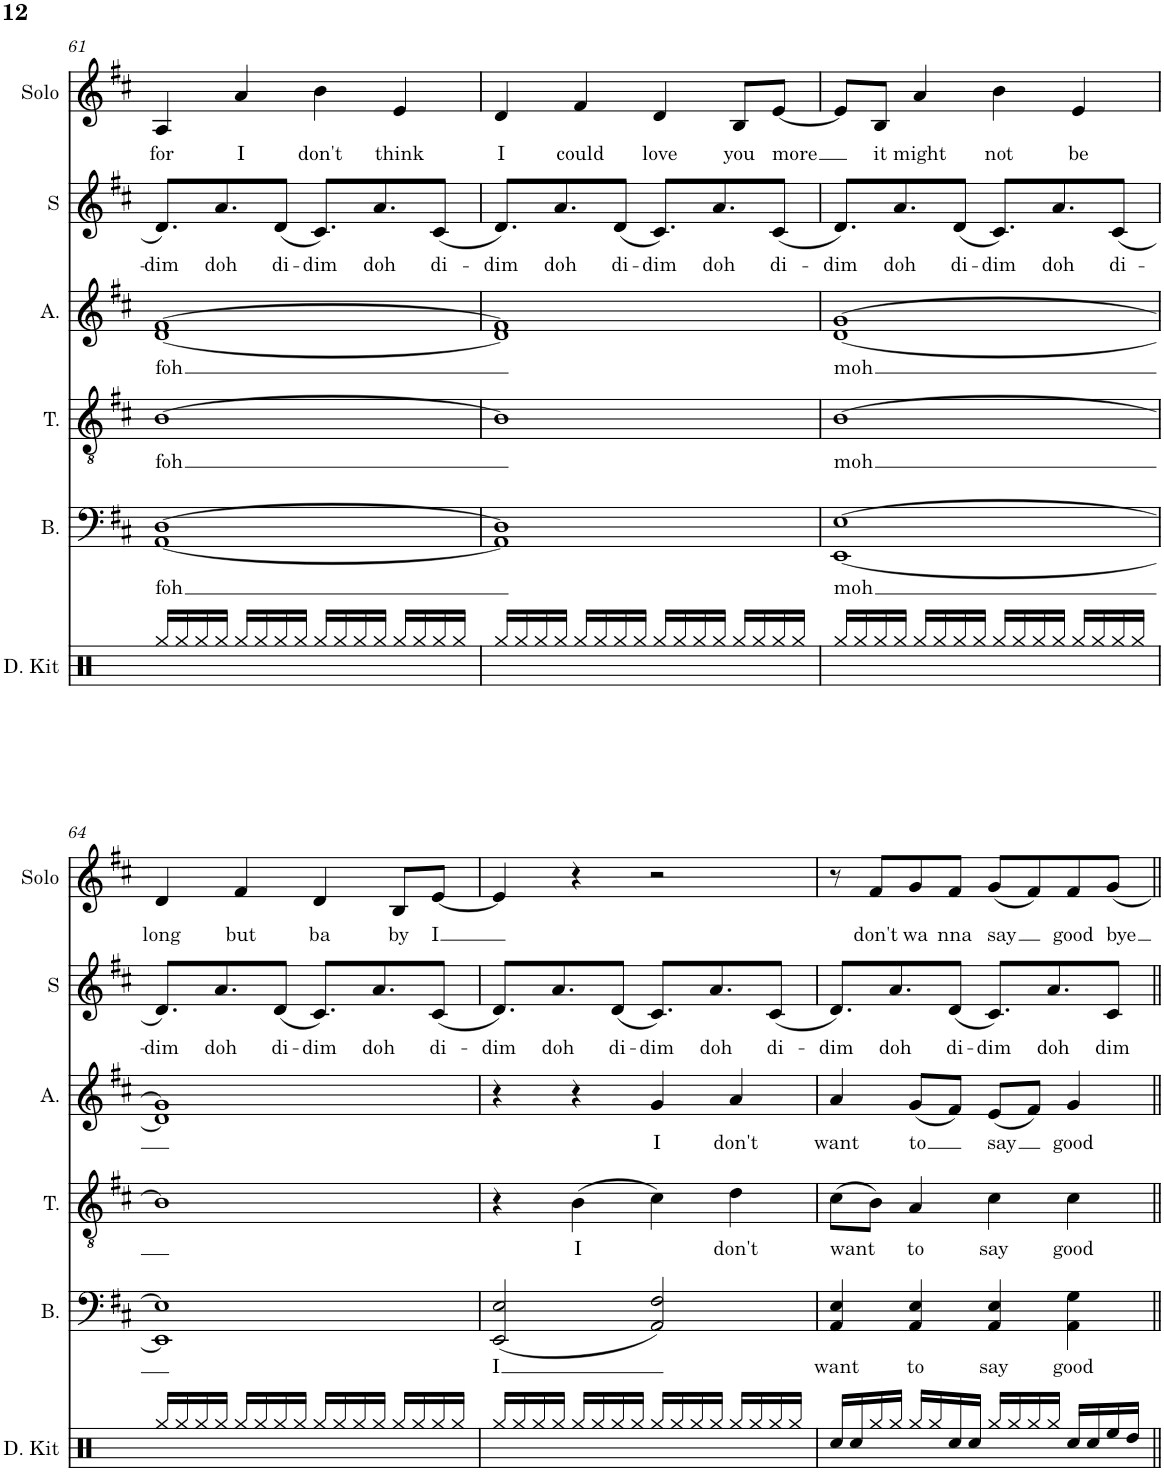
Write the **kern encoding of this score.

**kern	**kern	**text	**kern	**text	**kern	**text	**kern	**text	**kern	**text
*part6	*part5	*part5	*part4	*part4	*part3	*part3	*part2	*part2	*part1	*part1
*staff6	*staff5	*staff5	*staff4	*staff4	*staff3	*staff3	*staff2	*staff2	*staff1	*staff1
*I"Drum Kit	*I"Bass	*	*I"Tenor	*	*I"Alto	*	*I"Soprano	*	*I"Solo	*
*I'D. Kit	*I'B.	*	*I'T.	*	*I'A.	*	*I'S	*	*I'Solo	*
!!LO:PB:g=z
*clefX	*clefF4	*	*clefGv2	*	*clefG2	*	*clefG2	*	*clefG2	*
*k[]	*k[f#c#]	*	*k[f#c#]	*	*k[f#c#]	*	*k[f#c#]	*	*k[f#c#]	*
*M4/4	*M4/4	*	*M4/4	*	*M4/4	*	*M4/4	*	*M4/4	*
=61	=61	=61	=61	=61	=61	=61	=61	=61	=61	=61
!	!	!LO:LY:b	!	!LO:LY:b	!	!LO:LY:b	!	!LO:LY:b	!	!LO:LY:b
16Rgg/LL	[1AA [1D	foh	[1B	foh	[1d [1f#	foh	8.d/L	-dim	4A/	for
16Rgg/	.	.	.	.	.	.	.	.	.	.
16Rgg/	.	.	.	.	.	.	.	.	.	.
!	!	!	!	!	!	!	!	!LO:LY:b	!	!
16Rgg/JJ	.	.	.	.	.	.	8.a/	doh	.	.
!	!	!	!	!	!	!	!	!	!	!LO:LY:b
16Rgg/LL	.	.	.	.	.	.	.	.	4a/	I
16Rgg/	.	.	.	.	.	.	.	.	.	.
!	!	!	!	!	!	!	!	!LO:LY:b	!	!
16Rgg/	.	.	.	.	.	.	(8d/J	di-	.	.
16Rgg/JJ	.	.	.	.	.	.	.	.	.	.
!	!	!	!	!	!	!	!	!LO:LY:b	!	!LO:LY:b
16Rgg/LL	.	.	.	.	.	.	8.c#/L)	-dim	4b\	don't
16Rgg/	.	.	.	.	.	.	.	.	.	.
16Rgg/	.	.	.	.	.	.	.	.	.	.
!	!	!	!	!	!	!	!	!LO:LY:b	!	!
16Rgg/JJ	.	.	.	.	.	.	8.a/	doh	.	.
!	!	!	!	!	!	!	!	!	!	!LO:LY:b
16Rgg/LL	.	.	.	.	.	.	.	.	4e/	think
16Rgg/	.	.	.	.	.	.	.	.	.	.
!	!	!	!	!	!	!	!	!LO:LY:b	!	!
16Rgg/	.	.	.	.	.	.	(8c#/J	di-	.	.
16Rgg/JJ	.	.	.	.	.	.	.	.	.	.
=62	=62	=62	=62	=62	=62	=62	=62	=62	=62	=62
!	!	!	!	!	!	!	!	!LO:LY:b	!	!LO:LY:b
16Rgg/LL	1AA] 1D]	.	1B]	.	1d] 1f#]	.	8.d/L)	-dim	4d/	I
16Rgg/	.	.	.	.	.	.	.	.	.	.
16Rgg/	.	.	.	.	.	.	.	.	.	.
!	!	!	!	!	!	!	!	!LO:LY:b	!	!
16Rgg/JJ	.	.	.	.	.	.	8.a/	doh	.	.
!	!	!	!	!	!	!	!	!	!	!LO:LY:b
16Rgg/LL	.	.	.	.	.	.	.	.	4f#/	could
16Rgg/	.	.	.	.	.	.	.	.	.	.
!	!	!	!	!	!	!	!	!LO:LY:b	!	!
16Rgg/	.	.	.	.	.	.	(8d/J	di-	.	.
16Rgg/JJ	.	.	.	.	.	.	.	.	.	.
!	!	!	!	!	!	!	!	!LO:LY:b	!	!LO:LY:b
16Rgg/LL	.	.	.	.	.	.	8.c#/L)	-dim	4d/	love
16Rgg/	.	.	.	.	.	.	.	.	.	.
16Rgg/	.	.	.	.	.	.	.	.	.	.
!	!	!	!	!	!	!	!	!LO:LY:b	!	!
16Rgg/JJ	.	.	.	.	.	.	8.a/	doh	.	.
!	!	!	!	!	!	!	!	!	!	!LO:LY:b
16Rgg/LL	.	.	.	.	.	.	.	.	8B/L	you
16Rgg/	.	.	.	.	.	.	.	.	.	.
!	!	!	!	!	!	!	!	!LO:LY:b	!	!LO:LY:b
16Rgg/	.	.	.	.	.	.	(8c#/J	di-	[8e/J	more
16Rgg/JJ	.	.	.	.	.	.	.	.	.	.
=63	=63	=63	=63	=63	=63	=63	=63	=63	=63	=63
!	!	!LO:LY:b	!	!LO:LY:b	!	!LO:LY:b	!	!LO:LY:b	!	!
16Rgg/LL	[1EE [1E	moh	[1B	moh	[1d [1g	moh	8.d/L)	-dim	8e/L]	.
16Rgg/	.	.	.	.	.	.	.	.	.	.
!	!	!	!	!	!	!	!	!	!	!LO:LY:b
16Rgg/	.	.	.	.	.	.	.	.	8B/J	it
!	!	!	!	!	!	!	!	!LO:LY:b	!	!
16Rgg/JJ	.	.	.	.	.	.	8.a/	doh	.	.
!	!	!	!	!	!	!	!	!	!	!LO:LY:b
16Rgg/LL	.	.	.	.	.	.	.	.	4a/	might
16Rgg/	.	.	.	.	.	.	.	.	.	.
!	!	!	!	!	!	!	!	!LO:LY:b	!	!
16Rgg/	.	.	.	.	.	.	(8d/J	di-	.	.
16Rgg/JJ	.	.	.	.	.	.	.	.	.	.
!	!	!	!	!	!	!	!	!LO:LY:b	!	!LO:LY:b
16Rgg/LL	.	.	.	.	.	.	8.c#/L)	-dim	4b\	not
16Rgg/	.	.	.	.	.	.	.	.	.	.
16Rgg/	.	.	.	.	.	.	.	.	.	.
!	!	!	!	!	!	!	!	!LO:LY:b	!	!
16Rgg/JJ	.	.	.	.	.	.	8.a/	doh	.	.
!	!	!	!	!	!	!	!	!	!	!LO:LY:b
16Rgg/LL	.	.	.	.	.	.	.	.	4e/	be
16Rgg/	.	.	.	.	.	.	.	.	.	.
!	!	!	!	!	!	!	!	!LO:LY:b	!	!
16Rgg/	.	.	.	.	.	.	(8c#/J	di-	.	.
16Rgg/JJ	.	.	.	.	.	.	.	.	.	.
!!LO:LB:g=z
=64	=64	=64	=64	=64	=64	=64	=64	=64	=64	=64
!	!	!	!	!	!	!	!	!LO:LY:b	!	!LO:LY:b
16Rgg/LL	1EE] 1E]	.	1B]	.	1d] 1g]	.	8.d/L)	-dim	4d/	long
16Rgg/	.	.	.	.	.	.	.	.	.	.
16Rgg/	.	.	.	.	.	.	.	.	.	.
!	!	!	!	!	!	!	!	!LO:LY:b	!	!
16Rgg/JJ	.	.	.	.	.	.	8.a/	doh	.	.
!	!	!	!	!	!	!	!	!	!	!LO:LY:b
16Rgg/LL	.	.	.	.	.	.	.	.	4f#/	but
16Rgg/	.	.	.	.	.	.	.	.	.	.
!	!	!	!	!	!	!	!	!LO:LY:b	!	!
16Rgg/	.	.	.	.	.	.	(8d/J	di-	.	.
16Rgg/JJ	.	.	.	.	.	.	.	.	.	.
!	!	!	!	!	!	!	!	!LO:LY:b	!	!LO:LY:b
16Rgg/LL	.	.	.	.	.	.	8.c#/L)	-dim	4d/	ba
16Rgg/	.	.	.	.	.	.	.	.	.	.
16Rgg/	.	.	.	.	.	.	.	.	.	.
!	!	!	!	!	!	!	!	!LO:LY:b	!	!
16Rgg/JJ	.	.	.	.	.	.	8.a/	doh	.	.
!	!	!	!	!	!	!	!	!	!	!LO:LY:b
16Rgg/LL	.	.	.	.	.	.	.	.	8B/L	by
16Rgg/	.	.	.	.	.	.	.	.	.	.
!	!	!	!	!	!	!	!	!LO:LY:b	!	!LO:LY:b
16Rgg/	.	.	.	.	.	.	(8c#/J	di-	[8e/J	I
16Rgg/JJ	.	.	.	.	.	.	.	.	.	.
=65	=65	=65	=65	=65	=65	=65	=65	=65	=65	=65
!	!	!LO:LY:b	!	!	!	!	!	!LO:LY:b	!	!
16Rgg/LL	(2EE/ 2E/	I	4r	.	4r	.	8.d/L)	-dim	4e/]	.
16Rgg/	.	.	.	.	.	.	.	.	.	.
16Rgg/	.	.	.	.	.	.	.	.	.	.
!	!	!	!	!	!	!	!	!LO:LY:b	!	!
16Rgg/JJ	.	.	.	.	.	.	8.a/	doh	.	.
!	!	!	!	!LO:LY:b	!	!	!	!	!	!
16Rgg/LL	.	.	(4B\	I	4r	.	.	.	4r	.
16Rgg/	.	.	.	.	.	.	.	.	.	.
!	!	!	!	!	!	!	!	!LO:LY:b	!	!
16Rgg/	.	.	.	.	.	.	(8d/J	di-	.	.
16Rgg/JJ	.	.	.	.	.	.	.	.	.	.
!	!	!	!	!	!	!LO:LY:b	!	!LO:LY:b	!	!
16Rgg/LL	2AA/ 2F#/)	.	4c#\)	.	4g/	I	8.c#/L)	-dim	2r	.
16Rgg/	.	.	.	.	.	.	.	.	.	.
16Rgg/	.	.	.	.	.	.	.	.	.	.
!	!	!	!	!	!	!	!	!LO:LY:b	!	!
16Rgg/JJ	.	.	.	.	.	.	8.a/	doh	.	.
!	!	!	!	!LO:LY:b	!	!LO:LY:b	!	!	!	!
16Rgg/LL	.	.	4d\	don't	4a/	don't	.	.	.	.
16Rgg/	.	.	.	.	.	.	.	.	.	.
!	!	!	!	!	!	!	!	!LO:LY:b	!	!
16Rgg/	.	.	.	.	.	.	(8c#/J	di-	.	.
16Rgg/JJ	.	.	.	.	.	.	.	.	.	.
=66	=66	=66	=66	=66	=66	=66	=66	=66	=66	=66
!	!	!LO:LY:b	!	!LO:LY:b	!	!LO:LY:b	!	!LO:LY:b	!	!
16Rcc/LL	4AA/ 4E/	want	(8c#\L	want	4a/	want	8.d/L)	-dim	8r	.
16Rcc/	.	.	.	.	.	.	.	.	.	.
!	!	!	!	!	!	!	!	!	!	!LO:LY:b
16Rgg/	.	.	8B\J)	.	.	.	.	.	8f#/L	don't
!	!	!	!	!	!	!	!	!LO:LY:b	!	!
16Rgg/JJ	.	.	.	.	.	.	8.a/	doh	.	.
!	!	!LO:LY:b	!	!LO:LY:b	!	!LO:LY:b	!	!	!	!LO:LY:b
16Rgg/LL	4AA/ 4E/	to	4A/	to	(8g/L	to	.	.	8g/	wa
16Rgg/	.	.	.	.	.	.	.	.	.	.
!	!	!	!	!	!	!	!	!LO:LY:b	!	!LO:LY:b
16Rcc/	.	.	.	.	8f#/J)	.	(8d/J	di-	8f#/J	nna
16Rcc/JJ	.	.	.	.	.	.	.	.	.	.
!	!	!LO:LY:b	!	!LO:LY:b	!	!LO:LY:b	!	!LO:LY:b	!	!LO:LY:b
16Rgg/LL	4AA/ 4E/	say	4c#\	say	(8e/L	say	8.c#/L)	-dim	(8g/L	say
16Rgg/	.	.	.	.	.	.	.	.	.	.
16Rgg/	.	.	.	.	8f#/J)	.	.	.	8f#/)	.
!	!	!	!	!	!	!	!	!LO:LY:b	!	!
16Rgg/JJ	.	.	.	.	.	.	8.a/	doh	.	.
!	!	!LO:LY:b	!	!LO:LY:b	!	!LO:LY:b	!	!	!	!LO:LY:b
16Rcc/LL	4AA\ 4G\	good	4c#\	good	4g/	good	.	.	8f#/	good
16Rcc/	.	.	.	.	.	.	.	.	.	.
!	!	!	!	!	!	!	!	!LO:LY:b	!	!LO:LY:b
16Ree/	.	.	.	.	.	.	8c#/J	dim	8g/J	bye
16Rdd/JJ	.	.	.	.	.	.	.	.	.	.
=||	=||	=||	=||	=||	=||	=||	=||	=||	=||	=||
*-	*-	*-	*-	*-	*-	*-	*-	*-	*-	*-
